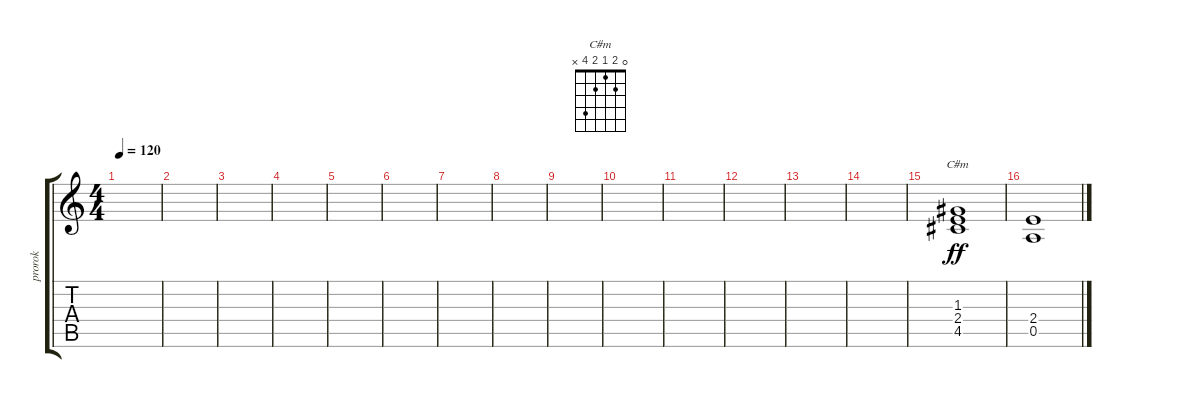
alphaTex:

\track ("prorok" "prorok") {instrument distortionguitar}
\staff {score tabs}
\tuning (E4 B3 G3 D3 A2 E2) {hide}
\chord ("C#m" 0 2 1 2 4 x)
\ts (4 4)
\tempo 120
\clef g2
\ks c
|
|
|
|
|
|
|
|
|
|
|
|
|
|
(1.3 2.4 4.5).1{ch "C#m" dy ff} |
(2.4 0.5).1
